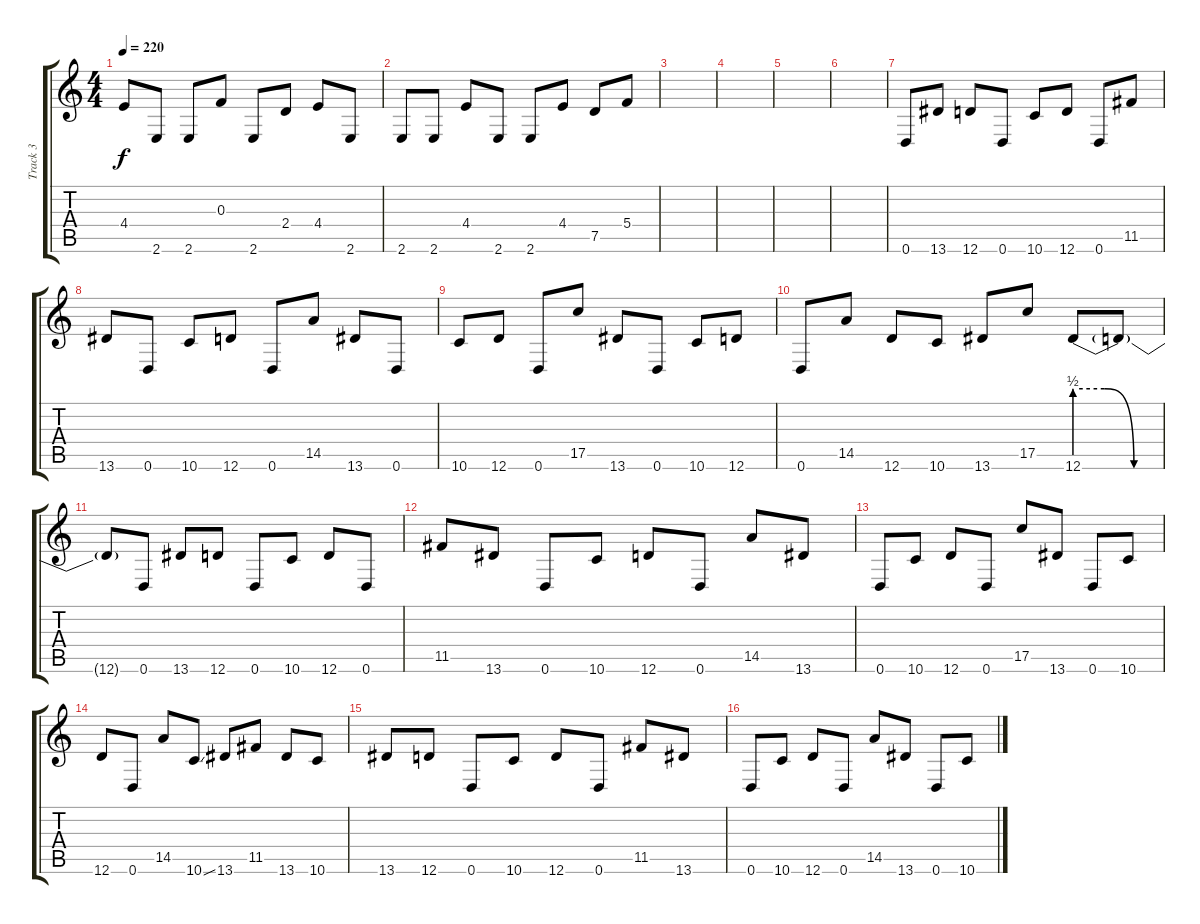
\track ("Track 3" "Track 3") {instrument distortionguitar}
\staff {score tabs}
\tuning (D4 A3 F3 C3 G2 D2) {hide}
\ts (4 4)
\tempo 220
\clef g2
\ks c
4.4.8{dy f} 2.6.8 2.6.8 0.3.8 2.6.8 2.4.8 4.4.8 2.6.8 |
2.6.8 2.6.8 4.4.8 2.6.8 2.6.8 4.4.8 7.5.8 5.4.8 |
|
|
|
|
0.6.8 13.6.8 12.6.8 0.6.8 10.6.8 12.6.8 0.6.8 11.5.8 |
13.6.8 0.6.8 10.6.8 12.6.8 0.6.8 14.5.8 13.6.8 0.6.8 |
10.6.8 12.6.8 0.6.8 17.5.8 13.6.8 0.6.8 10.6.8 12.6.8 |
0.6.8 14.5.8 12.6.8 10.6.8 13.6.8 17.5.8 12.6{be (custom 0 2 20 2 40 0 60 0)}.8 12.6{t}.8 |
12.6{t}.8 0.6.8 13.6.8 12.6.8 0.6.8 10.6.8 12.6.8 0.6.8 |
11.5.8 13.6.8 0.6.8 10.6.8 12.6.8 0.6.8 14.5.8 13.6.8 |
0.6.8 10.6.8 12.6.8 0.6.8 17.5.8 13.6.8 0.6.8 10.6.8 |
12.6.8 0.6.8 14.5.8 10.6{ss}.8 13.6.8 11.5.8 13.6.8 10.6.8 |
13.6.8 12.6.8 0.6.8 10.6.8 12.6.8 0.6.8 11.5.8 13.6.8 |
0.6.8 10.6.8 12.6.8 0.6.8 14.5.8 13.6.8 0.6.8 10.6.8
